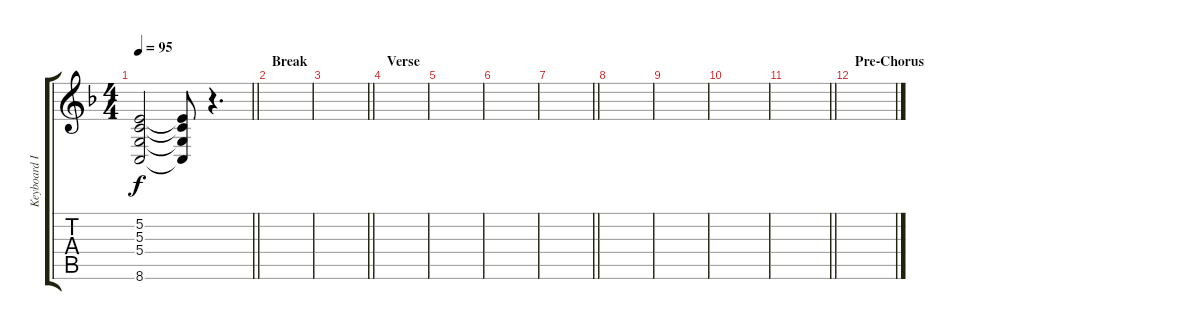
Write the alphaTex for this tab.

\track ("Keyboard II" "Keyboard I") {instrument stringensemble1}
\staff {score tabs}
\tuning (E4 B3 G3 D3 A2 E2) {hide}
\ts (4 4)
\tempo 95
\clef g2
\barLineRight lightlight
\ks f
(5.2 5.3 5.4 8.6).2{dy f} (5.2{t} 5.3{t} 5.4{t} 8.6{t}).8 r.4{d} |
\section ("" "Break")
|
\barLineRight lightlight
|
\section ("" "Verse")
|
|
|
\barLineRight lightlight
|
|
|
|
\barLineRight lightlight
|
\section ("" "Pre-Chorus")
